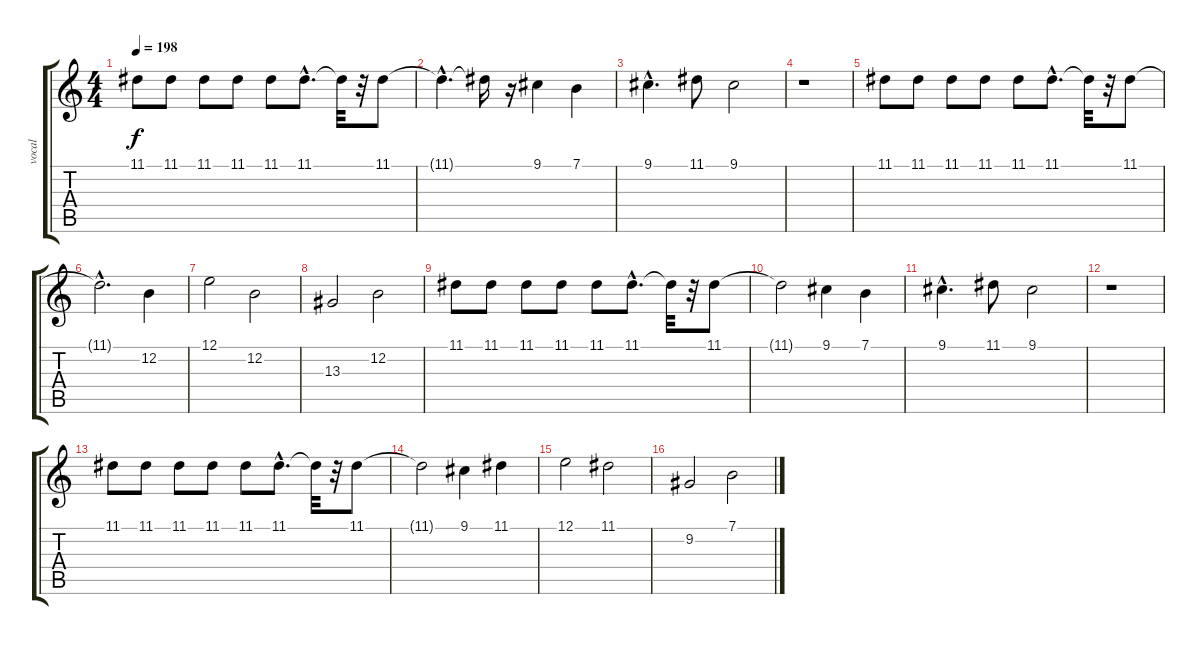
\track ("vocal" "vocal") {instrument pad4choir}
\staff {score tabs}
\tuning (E4 B3 G3 D3 A2 E2) {hide}
\ts (4 4)
\tempo 198
\clef g2
\ks c
11.1.8{dy f} 11.1.8 11.1.8 11.1.8 11.1.8 11.1{hac}.8{d} 11.1{t}.32 r.32 11.1.8 |
11.1{hac t}.4{d} 11.1{t}.16 r.16 9.1.4 7.1.4 |
9.1{hac}.4{d} 11.1.8 9.1.2 |
r.1 |
11.1.8 11.1.8 11.1.8 11.1.8 11.1.8 11.1{hac}.8{d} 11.1{t}.32 r.32 11.1.8 |
11.1{hac t}.2{d} 12.2.4 |
12.1.2 12.2.2 |
13.3.2 12.2.2 |
11.1.8 11.1.8 11.1.8 11.1.8 11.1.8 11.1{hac}.8{d} 11.1{t}.32 r.32 11.1.8 |
11.1{t}.2 9.1.4 7.1.4 |
9.1{hac}.4{d} 11.1.8 9.1.2 |
r.1 |
11.1.8 11.1.8 11.1.8 11.1.8 11.1.8 11.1{hac}.8{d} 11.1{t}.32 r.32 11.1.8 |
11.1{t}.2 9.1.4 11.1.4 |
12.1.2 11.1.2 |
9.2.2 7.1.2
